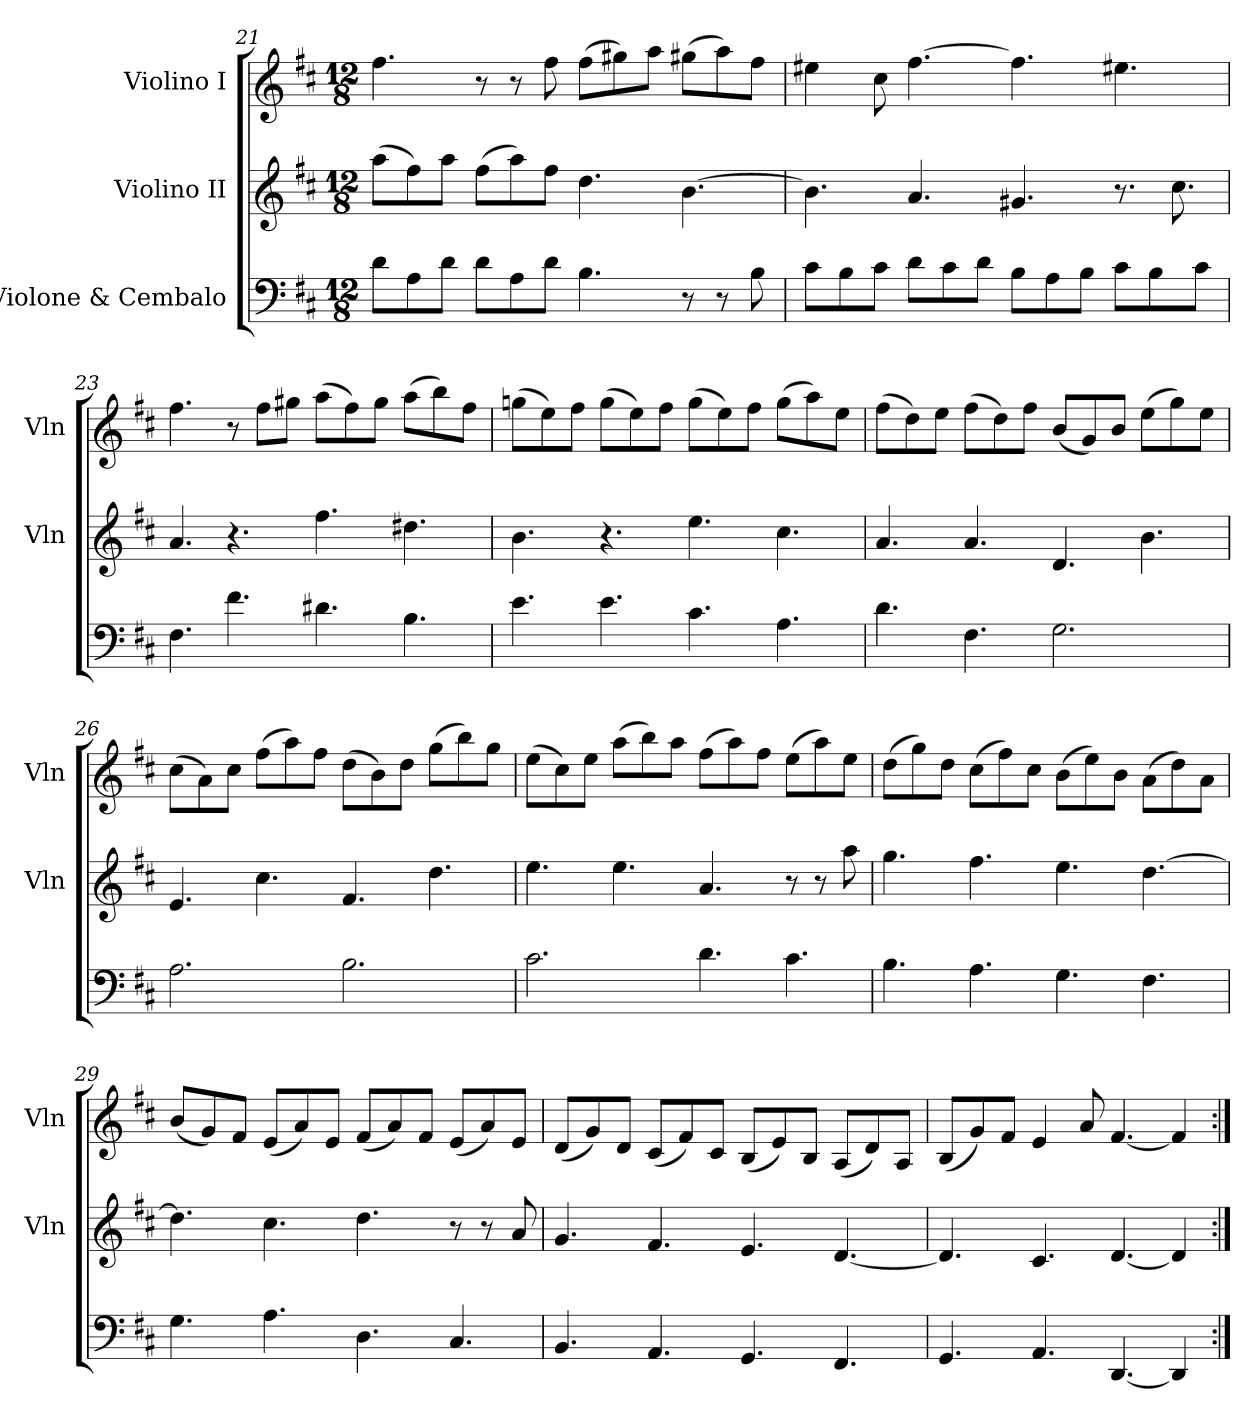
**kern	**kern	**kern
*part3	*part2	*part1
*staff3	*staff2	*staff1
*I"Violone & Cembalo	*I"Violino II	*I"Violino I
*	*I'Vln	*I'Vln
*clefF4	*clefG2	*clefG2
*k[f#c#]	*k[f#c#]	*k[f#c#]
*D:	*D:	*D:
*M12/8	*M12/8	*M12/8
=21	=21	=21
8dL	(8aaL	4.ff#
8A	8ff#)	.
8dJ	8aaJ	.
8dL	(8ff#L	8r
8A	8aa)	8r
8dJ	8ff#J	8ff#
4.B	4.dd	(8ff#L
.	.	8gg#X)
.	.	8aaJ
8r	[4.b	(8gg#XL
8r	.	8aa)
8B	.	8ff#J
=22	=22	=22
8c#L	4.b]	4ee#X
8B	.	.
8c#J	.	8cc#
8dL	4.a	[4.ff#
8c#	.	.
8dJ	.	.
8BL	4.g#X	4.ff#]
8A	.	.
8BJ	.	.
8c#L	8.r	4.ee#X
8B	.	.
.	8.cc#	.
8c#J	.	.
=23	=23	=23
4.F#	4.a	4.ff#
4.f#	4.r	8r
.	.	8ff#L
.	.	8gg#XJ
4.d#X	4.ff#	(8aaL
.	.	8ff#)
.	.	8gg#J
4.B	4.dd#X	(8aaL
.	.	8bb)
.	.	8ff#J
=24	=24	=24
4.e	4.b	(8ggnL
.	.	8ee)
.	.	8ff#J
4.e	4.r	(8ggL
.	.	8ee)
.	.	8ff#J
4.c#	4.ee	(8ggL
.	.	8ee)
.	.	8ff#J
4.A	4.cc#	(8ggL
.	.	8aa)
.	.	8eeJ
=25	=25	=25
4.d	4.a	(8ff#L
.	.	8dd)
.	.	8eeJ
4.F#	4.a	(8ff#L
.	.	8dd)
.	.	8ff#J
2.G	4.d	(8bL
.	.	8g)
.	.	8bJ
.	4.b	(8eeL
.	.	8gg)
.	.	8eeJ
=26	=26	=26
2.A	4.e	(8cc#L
.	.	8a)
.	.	8cc#J
.	4.cc#	(8ff#L
.	.	8aa)
.	.	8ff#J
2.B	4.f#	(8ddL
.	.	8b)
.	.	8ddJ
.	4.dd	(8ggL
.	.	8bb)
.	.	8ggJ
=27	=27	=27
2.c#	4.ee	(8eeL
.	.	8cc#)
.	.	8eeJ
.	4.ee	(8aaL
.	.	8bb)
.	.	8aaJ
4.d	4.a	(8ff#L
.	.	8aa)
.	.	8ff#J
4.c#	8r	(8eeL
.	8r	8aa)
.	8aa	8eeJ
=28	=28	=28
4.B	4.gg	(8ddL
.	.	8gg)
.	.	8ddJ
4.A	4.ff#	(8cc#L
.	.	8ff#)
.	.	8cc#J
4.G	4.ee	(8bL
.	.	8ee)
.	.	8bJ
4.F#	[4.dd	(8aL
.	.	8dd)
.	.	8aJ
=29	=29	=29
4.G	4.dd]	(8bL
.	.	8g)
.	.	8f#J
4.A	4.cc#	(8eL
.	.	8a)
.	.	8eJ
4.D	4.dd	(8f#L
.	.	8a)
.	.	8f#J
4.C#	8r	(8eL
.	8r	8a)
.	8a	8eJ
=30	=30	=30
4.BB	4.g	(8dL
.	.	8g)
.	.	8dJ
4.AA	4.f#	(8c#L
.	.	8f#)
.	.	8c#J
4.GG	4.e	(8BL
.	.	8e)
.	.	8BJ
4.FF#	[4.d	(8AL
.	.	8d)
.	.	8AJ
=31	=31	=31
4.GG	4.d]	(8BL
.	.	8g)
.	.	8f#J
4.AA	4.c#	4e
.	.	8a
[4.DD	[4.d	[4.f#
4DD]	4d]	4f#]
=:|!	=:|!	=:|!
*-	*-	*-
